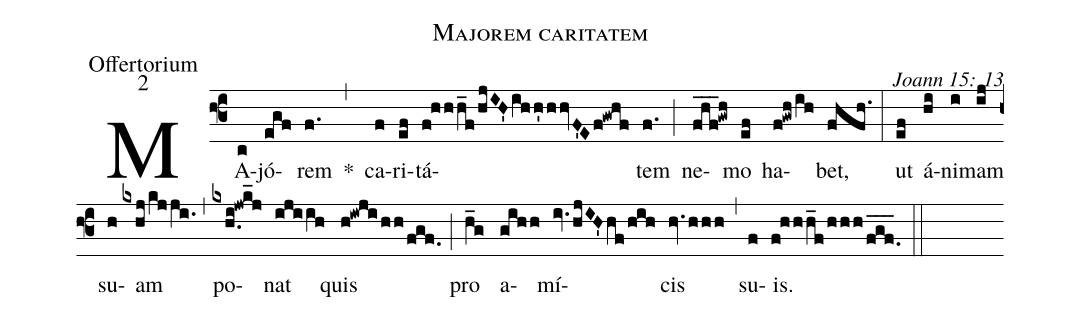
name: Majorem caritatem;
office-part: Offertorium;
mode: 2;
commentary: Joann 15: 13;
%%
(f3) MA(c)jó(egf)rem(f.) *(,) ca(f)ri(ef)tá(f!hhh_f/hjIH'ihh'hhvF'Ef!gwhf)tem(f.) (;) ne(fhf___!gwh)mo(ef) ha(f!gwh/ih)bet,(fhfh.) (:)
ut(ef) á(hi)ni(i)mam(ij) su(h)am(kxhj/kjji.) (,) po(kxh.i!jwk_j)nat(ijiih) quis(h!iwji/hh/fgf.) (;) pro(h_g) a(gihh)mí(iv.hjIH'hf/hih)cis(hv.hhh) (,) su(f)is.(f!hhh_f/hhh/f_g_f._) (::)
